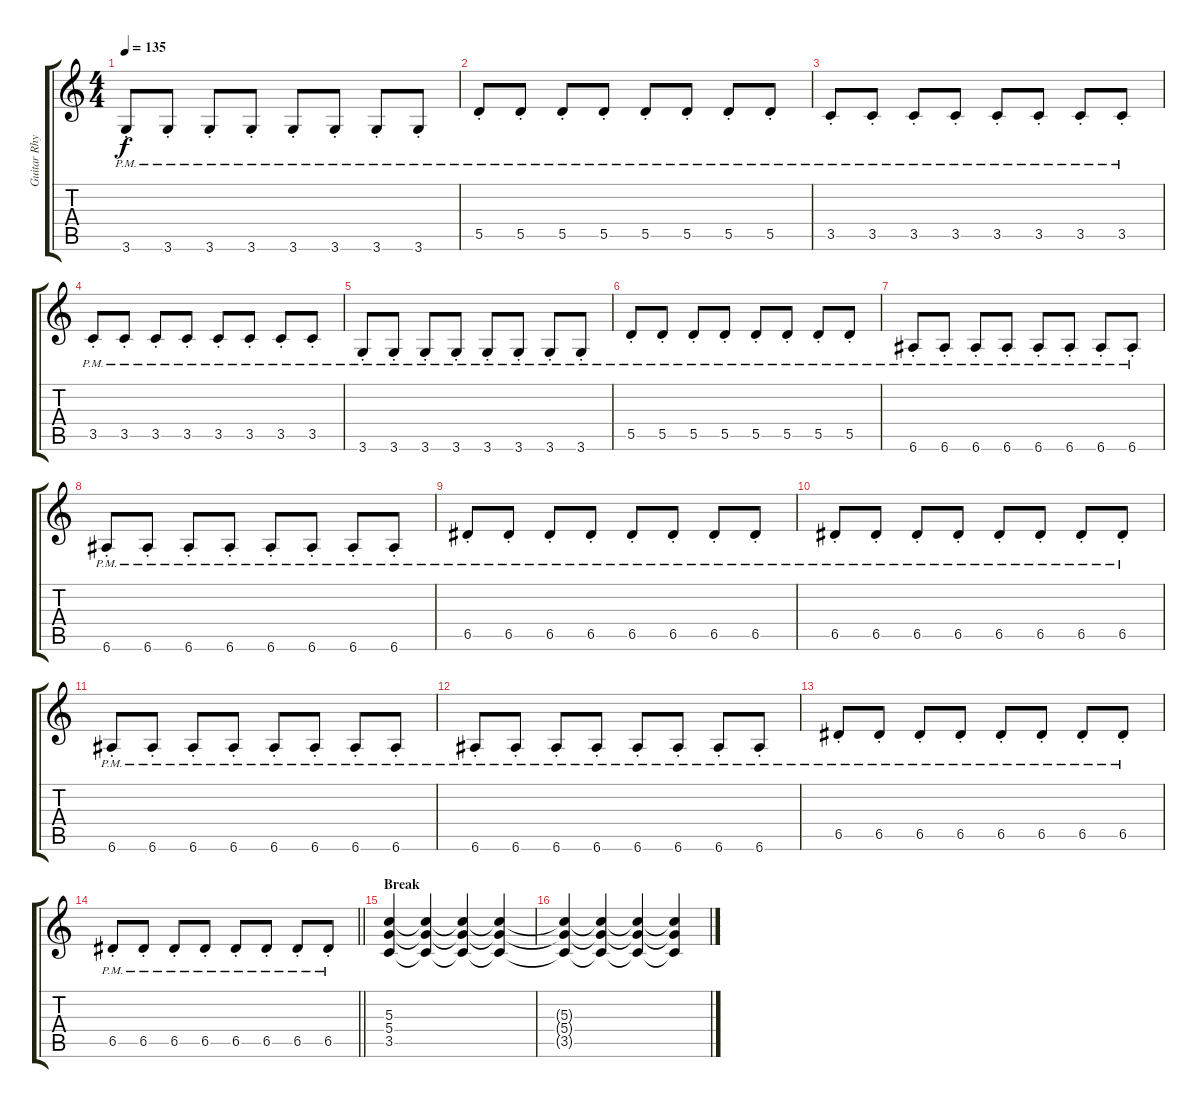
\track ("Guitar Rhythm" "Guitar Rhy") {instrument distortionguitar}
\staff {score tabs}
\tuning (E4 B3 G3 D3 A2 E2) {hide}
\ts (4 4)
\tempo 135
\clef g2
\ks c
3.6{pm st}.8{dy f} 3.6{pm st}.8 3.6{pm st}.8 3.6{pm st}.8 3.6{pm st}.8 3.6{pm st}.8 3.6{pm st}.8 3.6{pm st}.8 |
5.5{pm st}.8 5.5{pm st}.8 5.5{pm st}.8 5.5{pm st}.8 5.5{pm st}.8 5.5{pm st}.8 5.5{pm st}.8 5.5{pm st}.8 |
3.5{pm st}.8 3.5{pm st}.8 3.5{pm st}.8 3.5{pm st}.8 3.5{pm st}.8 3.5{pm st}.8 3.5{pm st}.8 3.5{pm st}.8 |
3.5{pm st}.8 3.5{pm st}.8 3.5{pm st}.8 3.5{pm st}.8 3.5{pm st}.8 3.5{pm st}.8 3.5{pm st}.8 3.5{pm st}.8 |
3.6{pm st}.8 3.6{pm st}.8 3.6{pm st}.8 3.6{pm st}.8 3.6{pm st}.8 3.6{pm st}.8 3.6{pm st}.8 3.6{pm st}.8 |
5.5{pm st}.8 5.5{pm st}.8 5.5{pm st}.8 5.5{pm st}.8 5.5{pm st}.8 5.5{pm st}.8 5.5{pm st}.8 5.5{pm st}.8 |
6.6{pm st}.8 6.6{pm st}.8 6.6{pm st}.8 6.6{pm st}.8 6.6{pm st}.8 6.6{pm st}.8 6.6{pm st}.8 6.6{pm st}.8 |
6.6{pm st}.8 6.6{pm st}.8 6.6{pm st}.8 6.6{pm st}.8 6.6{pm st}.8 6.6{pm st}.8 6.6{pm st}.8 6.6{pm st}.8 |
6.5{pm st}.8 6.5{pm st}.8 6.5{pm st}.8 6.5{pm st}.8 6.5{pm st}.8 6.5{pm st}.8 6.5{pm st}.8 6.5{pm st}.8 |
6.5{pm st}.8 6.5{pm st}.8 6.5{pm st}.8 6.5{pm st}.8 6.5{pm st}.8 6.5{pm st}.8 6.5{pm st}.8 6.5{pm st}.8 |
6.6{pm st}.8 6.6{pm st}.8 6.6{pm st}.8 6.6{pm st}.8 6.6{pm st}.8 6.6{pm st}.8 6.6{pm st}.8 6.6{pm st}.8 |
6.6{pm st}.8 6.6{pm st}.8 6.6{pm st}.8 6.6{pm st}.8 6.6{pm st}.8 6.6{pm st}.8 6.6{pm st}.8 6.6{pm st}.8 |
6.5{pm st}.8 6.5{pm st}.8 6.5{pm st}.8 6.5{pm st}.8 6.5{pm st}.8 6.5{pm st}.8 6.5{pm st}.8 6.5{pm st}.8 |
\barLineRight lightlight
6.5{pm st}.8 6.5{pm st}.8 6.5{pm st}.8 6.5{pm st}.8 6.5{pm st}.8 6.5{pm st}.8 6.5{pm st}.8 6.5{pm st}.8 |
\section ("" "Break")
(5.3 5.4 3.5).4 (5.3{t} 5.4{t} 3.5{t}).4 (5.3{t} 5.4{t} 3.5{t}).4 (5.3{t} 5.4{t} 3.5{t}).4 |
(5.3{t} 5.4{t} 3.5{t}).4 (5.3{t} 5.4{t} 3.5{t}).4 (5.3{t} 5.4{t} 3.5{t}).4 (5.3{t} 5.4{t} 3.5{t}).4
